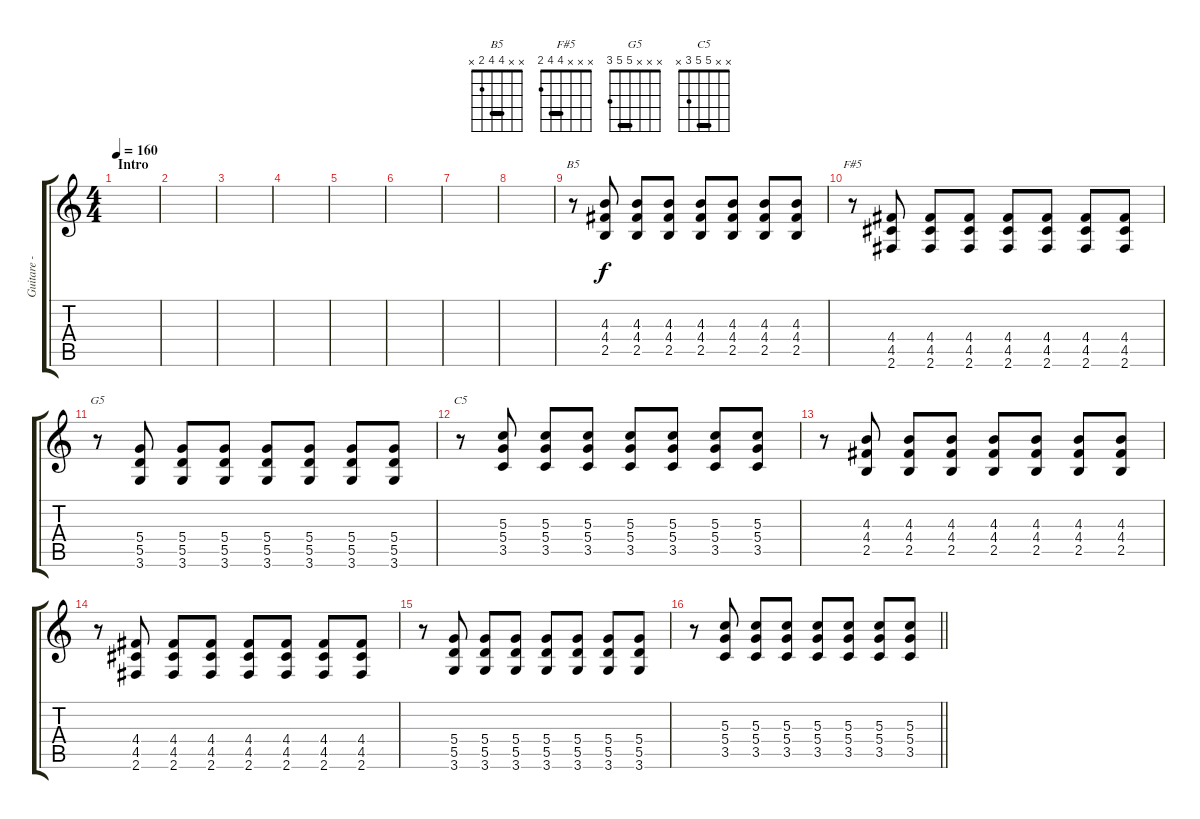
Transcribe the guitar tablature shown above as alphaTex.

\track ("Guitare - Till" "Guitare - ") {instrument distortionguitar}
\staff {score tabs}
\tuning (E4 B3 G3 D3 A2 E2) {hide}
\chord ("B5" x x 4 4 2 x) {barre 4}
\chord ("F#5" x x x 4 4 2) {barre 4}
\chord ("G5" x x x 5 5 3) {barre 5}
\chord ("C5" x x 5 5 3 x) {barre 5}
\ts (4 4)
\section ("" "Intro")
\tempo 160
\clef g2
\ks c
|
|
|
|
|
|
|
|
r.8{ch "B5"} (4.3 4.4 2.5).8 (4.3 4.4 2.5).8 (4.3 4.4 2.5).8 (4.3 4.4 2.5).8 (4.3 4.4 2.5).8 (4.3 4.4 2.5).8 (4.3 4.4 2.5).8 |
r.8{ch "F#5"} (4.4 4.5 2.6).8 (4.4 4.5 2.6).8 (4.4 4.5 2.6).8 (4.4 4.5 2.6).8 (4.4 4.5 2.6).8 (4.4 4.5 2.6).8 (4.4 4.5 2.6).8 |
r.8{ch "G5"} (5.4 5.5 3.6).8 (5.4 5.5 3.6).8 (5.4 5.5 3.6).8 (5.4 5.5 3.6).8 (5.4 5.5 3.6).8 (5.4 5.5 3.6).8 (5.4 5.5 3.6).8 |
r.8{ch "C5"} (5.3 5.4 3.5).8 (5.3 5.4 3.5).8 (5.3 5.4 3.5).8 (5.3 5.4 3.5).8 (5.3 5.4 3.5).8 (5.3 5.4 3.5).8 (5.3 5.4 3.5).8 |
r.8 (4.3 4.4 2.5).8 (4.3 4.4 2.5).8 (4.3 4.4 2.5).8 (4.3 4.4 2.5).8 (4.3 4.4 2.5).8 (4.3 4.4 2.5).8 (4.3 4.4 2.5).8 |
r.8 (4.4 4.5 2.6).8 (4.4 4.5 2.6).8 (4.4 4.5 2.6).8 (4.4 4.5 2.6).8 (4.4 4.5 2.6).8 (4.4 4.5 2.6).8 (4.4 4.5 2.6).8 |
r.8 (5.4 5.5 3.6).8 (5.4 5.5 3.6).8 (5.4 5.5 3.6).8 (5.4 5.5 3.6).8 (5.4 5.5 3.6).8 (5.4 5.5 3.6).8 (5.4 5.5 3.6).8 |
\barLineRight lightlight
r.8 (5.3 5.4 3.5).8 (5.3 5.4 3.5).8 (5.3 5.4 3.5).8 (5.3 5.4 3.5).8 (5.3 5.4 3.5).8 (5.3 5.4 3.5).8 (5.3 5.4 3.5).8
